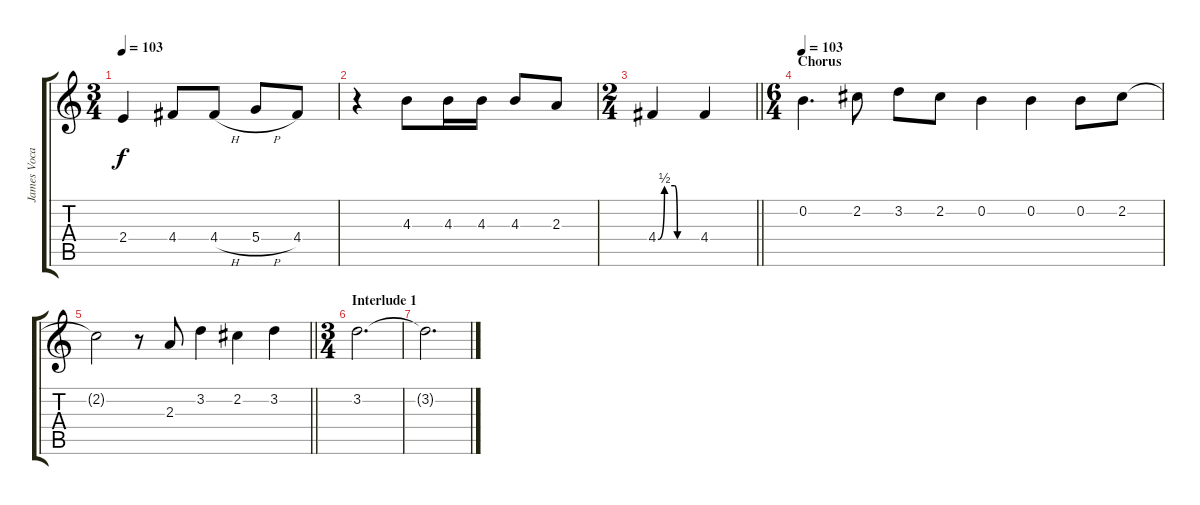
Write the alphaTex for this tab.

\track ("James Vocals" "James Voca") {instrument overdrivenguitar}
\staff {score tabs}
\tuning (E4 B3 G3 D3 A2 E2) {hide}
\ts (3 4)
\tempo 103
\clef g2
\ks c
2.4.4{dy f} 4.4.8 4.4{h}.8 5.4{h}.8 4.4.8 |
r.4 4.3.8 4.3.16 4.3.16 4.3.8 2.3.8 |
\ts (2 4)
\barLineRight lightlight
4.4{be (custom 0 0 10 2 26 2 30 0 60 0)}.4 4.4.4 |
\ts (6 4)
\section ("" "Chorus")
\tempo 103
0.2.4{d} 2.2.8 3.2.8 2.2.8 0.2.4 0.2.4 0.2.8 2.2.8 |
\barLineRight lightlight
2.2{t}.2 r.8 2.3.8 3.2.4 2.2.4 3.2.4 |
\ts (3 4)
\section ("" "Interlude 1")
3.2.2{d} |
3.2{t}.2{d}
